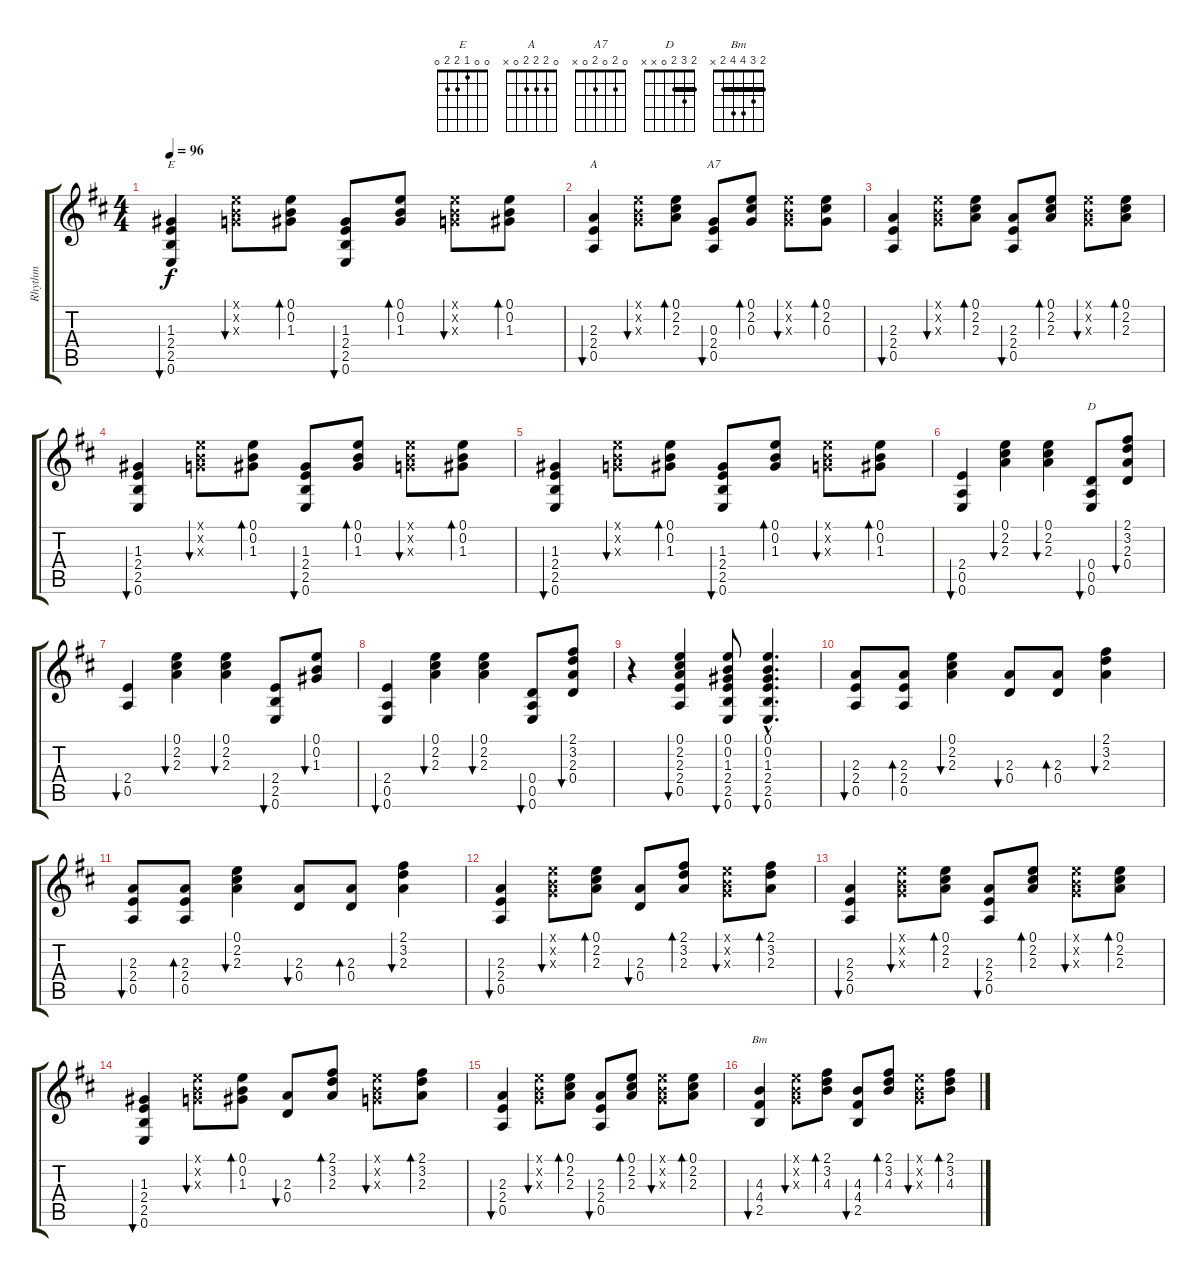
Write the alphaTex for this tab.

\track ("Rhythm" "Rhythm") {instrument acousticguitarnylon}
\staff {score tabs}
\tuning (E4 B3 G3 D3 A2 E2) {hide}
\chord ("E" 0 0 1 2 2 0)
\chord ("A" 0 2 2 2 0 x)
\chord ("A7" 0 2 0 2 0 x)
\chord ("D" 2 3 2 0 x x) {barre 2}
\chord ("Bm" 2 3 4 4 2 x) {barre 2}
\ts (4 4)
\tempo 96
\clef g2
\ks bminor
(1.3 2.4 2.5 0.6).4{bu 60 ch "E" dy f} (0.1{x} 0.2{x} 0.3{x}).8{bu 60} (0.1 0.2 1.3).8{bd 60} (1.3 2.4 2.5 0.6).8{bu 60} (0.1 0.2 1.3).8{bd 60} (0.1{x} 0.2{x} 0.3{x}).8{bu 60} (0.1 0.2 1.3).8{bd 60} |
(2.3 2.4 0.5).4{bu 60 ch "A"} (0.1{x} 0.2{x} 0.3{x}).8{bu 60} (0.1 2.2 2.3).8{bd 60} (0.3 2.4 0.5).8{bu 60 ch "A7"} (0.1 2.2 0.3).8{bd 60} (0.1{x} 0.2{x} 0.3{x}).8{bu 60} (0.1 2.2 0.3).8{bd 60} |
(2.3 2.4 0.5).4{bu 60} (0.1{x} 0.2{x} 0.3{x}).8{bu 60} (0.1 2.2 2.3).8{bd 60} (2.3 2.4 0.5).8{bu 60} (0.1 2.2 2.3).8{bd 60} (0.1{x} 0.2{x} 0.3{x}).8{bu 60} (0.1 2.2 2.3).8{bd 60} |
(1.3 2.4 2.5 0.6).4{bu 60} (0.1{x} 0.2{x} 0.3{x}).8{bu 60} (0.1 0.2 1.3).8{bd 60} (1.3 2.4 2.5 0.6).8{bu 60} (0.1 0.2 1.3).8{bd 60} (0.1{x} 0.2{x} 0.3{x}).8{bu 60} (0.1 0.2 1.3).8{bd 60} |
(1.3 2.4 2.5 0.6).4{bu 60} (0.1{x} 0.2{x} 0.3{x}).8{bu 60} (0.1 0.2 1.3).8{bd 60} (1.3 2.4 2.5 0.6).8{bu 60} (0.1 0.2 1.3).8{bd 60} (0.1{x} 0.2{x} 0.3{x}).8{bu 60} (0.1 0.2 1.3).8{bd 60} |
(2.4 0.5 0.6).4{bu 60} (0.1 2.2 2.3).4{bu 60} (0.1 2.2 2.3).4{bu 60} (0.4 0.5 0.6).8{bu 60 ch "D"} (2.1 3.2 2.3 0.4).8{bu 60} |
(2.4 0.5).4{bu 60} (0.1 2.2 2.3).4{bu 60} (0.1 2.2 2.3).4{bu 60} (2.4 2.5 0.6).8{bu 60} (0.1 0.2 1.3).8{bu 60} |
(2.4 0.5 0.6).4{bu 60} (0.1 2.2 2.3).4{bu 60} (0.1 2.2 2.3).4{bu 60} (0.4 0.5 0.6).8{bu 60} (2.1 3.2 2.3 0.4).8{bu 60} |
r.4 (0.1 2.2 2.3 2.4 0.5).4{bu 60} (0.1 0.2 1.3 2.4 2.5 0.6).8{bu 60} (0.1{hac} 0.2{hac} 1.3{hac} 2.4{hac} 2.5{hac} 0.6{hac}).4{d bu 60} |
(2.3 2.4 0.5).8{bu 60} (2.3 2.4 0.5).8{bd 60} (0.1 2.2 2.3).4{bu 60} (2.3 0.4).8{bu 60} (2.3 0.4).8{bd 60} (2.1 3.2 2.3).4{bu 60} |
(2.3 2.4 0.5).8{bu 60} (2.3 2.4 0.5).8{bd 60} (0.1 2.2 2.3).4{bu 60} (2.3 0.4).8{bu 60} (2.3 0.4).8{bd 60} (2.1 3.2 2.3).4{bu 60} |
(2.3 2.4 0.5).4{bu 60} (0.1{x} 0.2{x} 0.3{x}).8{bu 60} (0.1 2.2 2.3).8{bd 60} (2.3 0.4).8{bu 60} (2.1 3.2 2.3).8{bd 60} (0.1{x} 0.2{x} 0.3{x}).8{bu 60} (2.1 3.2 2.3).8{bd 60} |
(2.3 2.4 0.5).4{bu 60} (0.1{x} 0.2{x} 0.3{x}).8{bu 60} (0.1 2.2 2.3).8{bd 60} (2.3 2.4 0.5).8{bu 60} (0.1 2.2 2.3).8{bd 60} (0.1{x} 0.2{x} 0.3{x}).8{bu 60} (0.1 2.2 2.3).8{bd 60} |
(1.3 2.4 2.5 0.6).4{bu 60} (0.1{x} 0.2{x} 0.3{x}).8{bu 60} (0.1 0.2 1.3).8{bd 60} (2.3 0.4).8{bu 60} (2.1 3.2 2.3).8{bd 60} (0.1{x} 0.2{x} 0.3{x}).8{bu 60} (2.1 3.2 2.3).8{bd 60} |
(2.3 2.4 0.5).4{bu 60} (0.1{x} 0.2{x} 0.3{x}).8{bu 60} (0.1 2.2 2.3).8{bd 60} (2.3 2.4 0.5).8{bu 60} (0.1 2.2 2.3).8{bd 60} (0.1{x} 0.2{x} 0.3{x}).8{bu 60} (0.1 2.2 2.3).8{bd 60} |
(4.3 4.4 2.5).4{bu 60 ch "Bm"} (0.1{x} 0.2{x} 0.3{x}).8{bu 60} (2.1 3.2 4.3).8{bd 60} (4.3 4.4 2.5).8{bu 60} (2.1 3.2 4.3).8{bd 60} (0.1{x} 0.2{x} 0.3{x}).8{bu 60} (2.1 3.2 4.3).8{bd 60}
